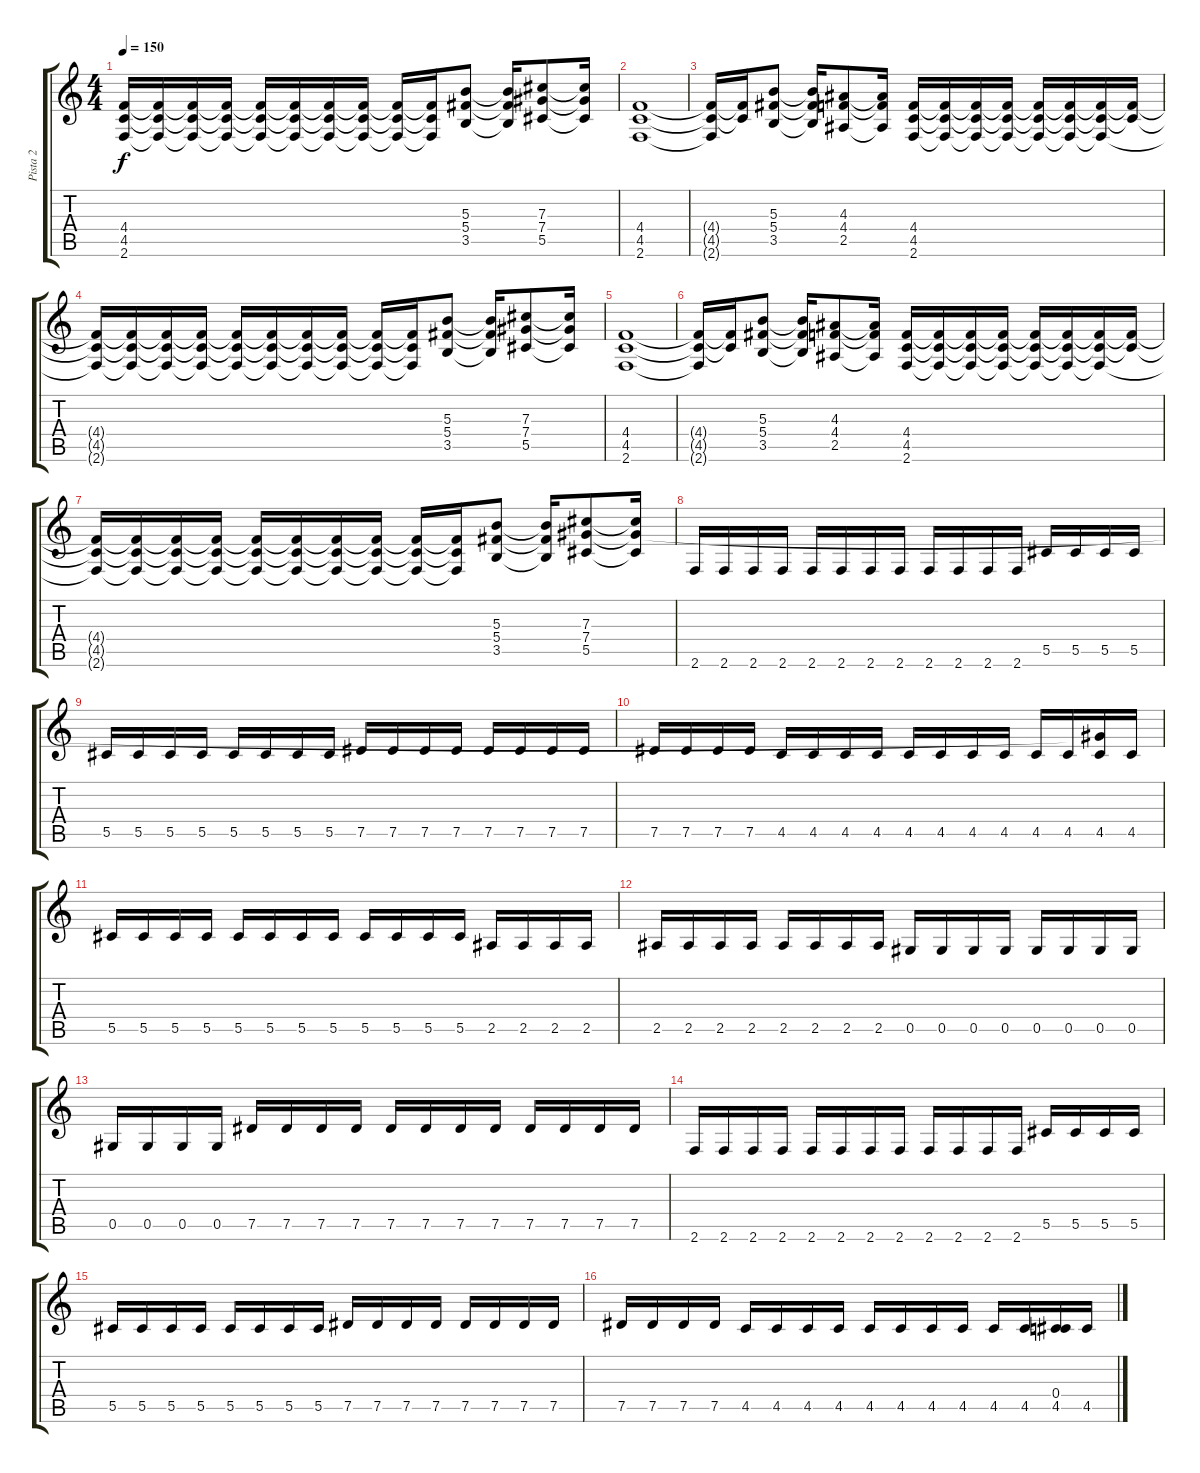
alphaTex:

\track ("Pista 2" "Pista 2") {instrument distortionguitar}
\staff {score tabs}
\tuning (Eb4 Bb3 Gb3 Db3 Ab2 Eb2) {hide}
\ts (4 4)
\tempo 150
\clef g2
\ks c
(4.4{t} 4.5{t} 2.6{t}).16{dy f} (4.4{t} 4.5{t} 2.6{t}).16 (4.4{t} 4.5{t} 2.6{t}).16 (4.4{t} 4.5{t} 2.6{t}).16 (4.4{t} 4.5{t} 2.6{t}).16 (4.4{t} 4.5{t} 2.6{t}).16 (4.4{t} 4.5{t} 2.6{t}).16 (4.4{t} 4.5{t} 2.6{t}).16 (4.4{t} 4.5{t} 2.6{t}).16 (4.4{t} 4.5{t} 2.6{t}).16 (5.3 5.4 3.5).8 (5.3{t} 5.4{t} 3.5{t}).16 (7.3 7.4 5.5).8 (7.3{t} 7.4{t} 5.5{t}).16 |
(4.4 4.5 2.6).1 |
(4.4{t} 4.5{t} 2.6{t}).16 (4.4{t} 4.5{t}).16 (5.3 5.4 3.5).8 (5.3{t} 5.4{t} 3.5{t}).16 (4.3 4.4 2.5).8 (4.3{t} 4.4{t} 2.5{t}).16 (4.4 4.5 2.6).16 (4.4{t} 4.5{t} 2.6{t}).16 (4.4{t} 4.5{t} 2.6{t}).16 (4.4{t} 4.5{t} 2.6{t}).16 (4.4{t} 4.5{t} 2.6{t}).16 (4.4{t} 4.5{t} 2.6{t}).16 (4.4{t} 4.5{t} 2.6{t}).16 (4.4{t} 4.5{t}).16 |
(4.4{t} 4.5{t} 2.6{t}).16 (4.4{t} 4.5{t} 2.6{t}).16 (4.4{t} 4.5{t} 2.6{t}).16 (4.4{t} 4.5{t} 2.6{t}).16 (4.4{t} 4.5{t} 2.6{t}).16 (4.4{t} 4.5{t} 2.6{t}).16 (4.4{t} 4.5{t} 2.6{t}).16 (4.4{t} 4.5{t} 2.6{t}).16 (4.4{t} 4.5{t} 2.6{t}).16 (4.4{t} 4.5{t} 2.6{t}).16 (5.3 5.4 3.5).8 (5.3{t} 5.4{t} 3.5{t}).16 (7.3 7.4 5.5).8 (7.3{t} 7.4{t} 5.5{t}).16 |
(4.4 4.5 2.6).1 |
(4.4{t} 4.5{t} 2.6{t}).16 (4.4{t} 4.5{t}).16 (5.3 5.4 3.5).8 (5.3{t} 5.4{t} 3.5{t}).16 (4.3 4.4 2.5).8 (4.3{t} 4.4{t} 2.5{t}).16 (4.4 4.5 2.6).16 (4.4{t} 4.5{t} 2.6{t}).16 (4.4{t} 4.5{t} 2.6{t}).16 (4.4{t} 4.5{t} 2.6{t}).16 (4.4{t} 4.5{t} 2.6{t}).16 (4.4{t} 4.5{t} 2.6{t}).16 (4.4{t} 4.5{t} 2.6{t}).16 (4.4{t} 4.5{t}).16 |
(4.4{t} 4.5{t} 2.6{t}).16 (4.4{t} 4.5{t} 2.6{t}).16 (4.4{t} 4.5{t} 2.6{t}).16 (4.4{t} 4.5{t} 2.6{t}).16 (4.4{t} 4.5{t} 2.6{t}).16 (4.4{t} 4.5{t} 2.6{t}).16 (4.4{t} 4.5{t} 2.6{t}).16 (4.4{t} 4.5{t} 2.6{t}).16 (4.4{t} 4.5{t} 2.6{t}).16 (4.4{t} 4.5{t} 2.6{t}).16 (5.3 5.4 3.5).8 (5.3{t} 5.4{t} 3.5{t}).16 (7.3 7.4 5.5).8 (7.3{t} 7.4{t} 5.5{t}).16 |
2.6.16 2.6.16 2.6.16 2.6.16 2.6.16 2.6.16 2.6.16 2.6.16 2.6.16 2.6.16 2.6.16 2.6.16 5.5.16 5.5.16 5.5.16 5.5.16 |
5.5.16 5.5.16 5.5.16 5.5.16 5.5.16 5.5.16 5.5.16 5.5.16 7.5.16 7.5.16 7.5.16 7.5.16 7.5.16 7.5.16 7.5.16 7.5.16 |
7.5.16 7.5.16 7.5.16 7.5.16 4.5.16 4.5.16 4.5.16 4.5.16 4.5.16 4.5.16 4.5.16 4.5.16 4.5.16 4.5.16 (7.4{t} 4.5).16 4.5.16 |
5.5.16 5.5.16 5.5.16 5.5.16 5.5.16 5.5.16 5.5.16 5.5.16 5.5.16 5.5.16 5.5.16 5.5.16 2.5.16 2.5.16 2.5.16 2.5.16 |
2.5.16 2.5.16 2.5.16 2.5.16 2.5.16 2.5.16 2.5.16 2.5.16 0.5.16 0.5.16 0.5.16 0.5.16 0.5.16 0.5.16 0.5.16 0.5.16 |
0.5.16 0.5.16 0.5.16 0.5.16 7.5.16 7.5.16 7.5.16 7.5.16 7.5.16 7.5.16 7.5.16 7.5.16 7.5.16 7.5.16 7.5.16 7.5.16 |
2.6.16 2.6.16 2.6.16 2.6.16 2.6.16 2.6.16 2.6.16 2.6.16 2.6.16 2.6.16 2.6.16 2.6.16 5.5.16 5.5.16 5.5.16 5.5.16 |
5.5.16 5.5.16 5.5.16 5.5.16 5.5.16 5.5.16 5.5.16 5.5.16 7.5.16 7.5.16 7.5.16 7.5.16 7.5.16 7.5.16 7.5.16 7.5.16 |
7.5.16 7.5.16 7.5.16 7.5.16 4.5.16 4.5.16 4.5.16 4.5.16 4.5.16 4.5.16 4.5.16 4.5.16 4.5.16 4.5.16 (0.4 4.5).16 4.5.16
